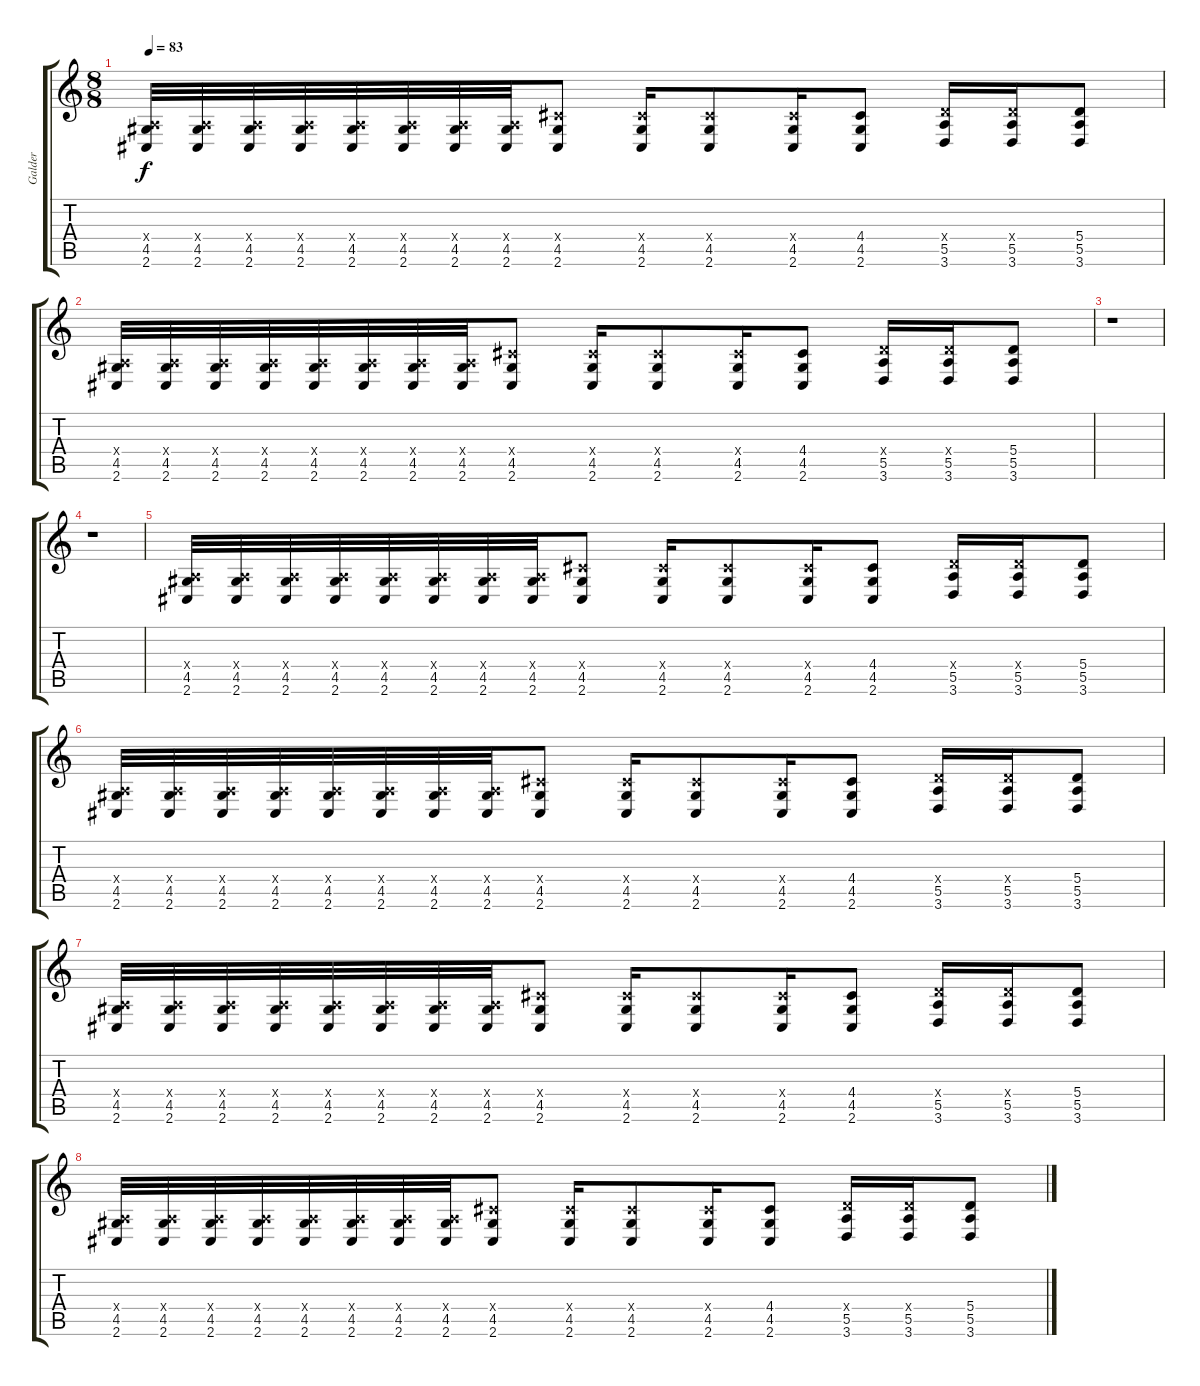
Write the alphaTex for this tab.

\track ("Galder" "Galder") {instrument overdrivenguitar}
\staff {score tabs}
\tuning (B3 Gb3 D3 A2 E2 B1) {hide}
\ts (8 8)
\tempo 83
\clef g2
\ks c
(0.4{x} 4.5 2.6).32{dy f} (0.4{x} 4.5 2.6).32 (0.4{x} 4.5 2.6).32 (0.4{x} 4.5 2.6).32 (0.4{x} 4.5 2.6).32 (0.4{x} 4.5 2.6).32 (0.4{x} 4.5 2.6).32 (0.4{x} 4.5 2.6).32 (4.4{x} 4.5 2.6).8 (4.4{x} 4.5 2.6).16 (4.4{x} 4.5 2.6).8 (4.4{x} 4.5 2.6).16 (4.4 4.5 2.6).8 (5.4{x} 5.5 3.6).16 (5.4{x} 5.5 3.6).16 (5.4 5.5 3.6).8 |
(0.4{x} 4.5 2.6).32 (0.4{x} 4.5 2.6).32 (0.4{x} 4.5 2.6).32 (0.4{x} 4.5 2.6).32 (0.4{x} 4.5 2.6).32 (0.4{x} 4.5 2.6).32 (0.4{x} 4.5 2.6).32 (0.4{x} 4.5 2.6).32 (4.4{x} 4.5 2.6).8 (4.4{x} 4.5 2.6).16 (4.4{x} 4.5 2.6).8 (4.4{x} 4.5 2.6).16 (4.4 4.5 2.6).8 (5.4{x} 5.5 3.6).16 (5.4{x} 5.5 3.6).16 (5.4 5.5 3.6).8 |
r.1 |
r.1 |
(0.4{x} 4.5 2.6).32 (0.4{x} 4.5 2.6).32 (0.4{x} 4.5 2.6).32 (0.4{x} 4.5 2.6).32 (0.4{x} 4.5 2.6).32 (0.4{x} 4.5 2.6).32 (0.4{x} 4.5 2.6).32 (0.4{x} 4.5 2.6).32 (4.4{x} 4.5 2.6).8 (4.4{x} 4.5 2.6).16 (4.4{x} 4.5 2.6).8 (4.4{x} 4.5 2.6).16 (4.4 4.5 2.6).8 (5.4{x} 5.5 3.6).16 (5.4{x} 5.5 3.6).16 (5.4 5.5 3.6).8 |
(0.4{x} 4.5 2.6).32 (0.4{x} 4.5 2.6).32 (0.4{x} 4.5 2.6).32 (0.4{x} 4.5 2.6).32 (0.4{x} 4.5 2.6).32 (0.4{x} 4.5 2.6).32 (0.4{x} 4.5 2.6).32 (0.4{x} 4.5 2.6).32 (4.4{x} 4.5 2.6).8 (4.4{x} 4.5 2.6).16 (4.4{x} 4.5 2.6).8 (4.4{x} 4.5 2.6).16 (4.4 4.5 2.6).8 (5.4{x} 5.5 3.6).16 (5.4{x} 5.5 3.6).16 (5.4 5.5 3.6).8 |
(0.4{x} 4.5 2.6).32 (0.4{x} 4.5 2.6).32 (0.4{x} 4.5 2.6).32 (0.4{x} 4.5 2.6).32 (0.4{x} 4.5 2.6).32 (0.4{x} 4.5 2.6).32 (0.4{x} 4.5 2.6).32 (0.4{x} 4.5 2.6).32 (4.4{x} 4.5 2.6).8 (4.4{x} 4.5 2.6).16 (4.4{x} 4.5 2.6).8 (4.4{x} 4.5 2.6).16 (4.4 4.5 2.6).8 (5.4{x} 5.5 3.6).16 (5.4{x} 5.5 3.6).16 (5.4 5.5 3.6).8 |
(0.4{x} 4.5 2.6).32 (0.4{x} 4.5 2.6).32 (0.4{x} 4.5 2.6).32 (0.4{x} 4.5 2.6).32 (0.4{x} 4.5 2.6).32 (0.4{x} 4.5 2.6).32 (0.4{x} 4.5 2.6).32 (0.4{x} 4.5 2.6).32 (4.4{x} 4.5 2.6).8 (4.4{x} 4.5 2.6).16 (4.4{x} 4.5 2.6).8 (4.4{x} 4.5 2.6).16 (4.4 4.5 2.6).8 (5.4{x} 5.5 3.6).16 (5.4{x} 5.5 3.6).16 (5.4 5.5 3.6).8
